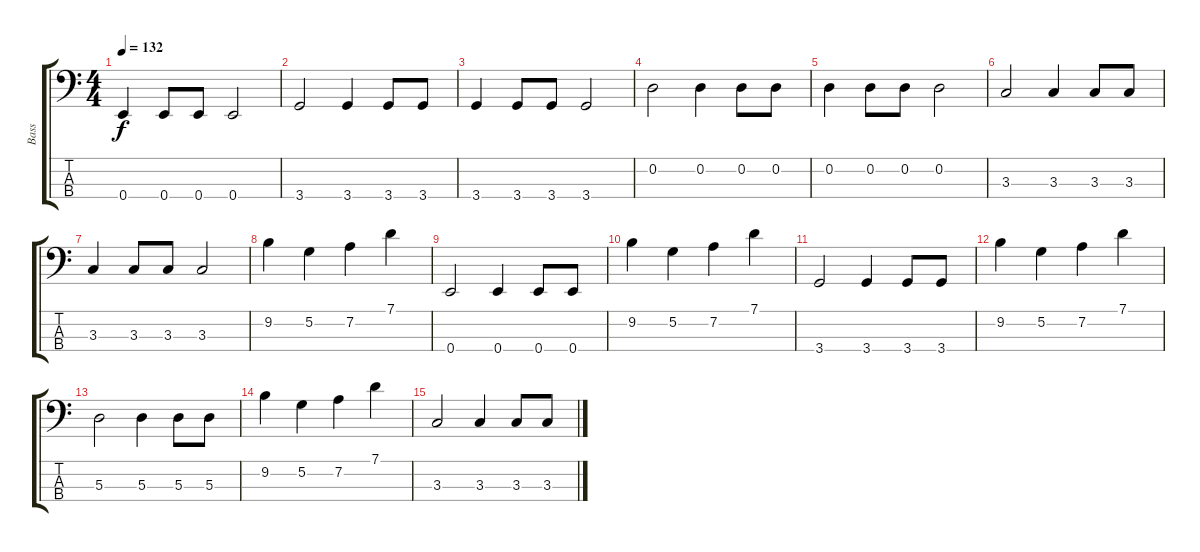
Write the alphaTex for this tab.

\track ("Bass" "Bass") {instrument electricbassfinger}
\staff {score tabs}
\tuning (G2 D2 A1 E1) {hide}
\ts (4 4)
\tempo 132
\clef f4
\ks c
0.4.4{dy f} 0.4.8 0.4.8 0.4.2 |
3.4.2 3.4.4 3.4.8 3.4.8 |
3.4.4 3.4.8 3.4.8 3.4.2 |
0.2.2 0.2.4 0.2.8 0.2.8 |
0.2.4 0.2.8 0.2.8 0.2.2 |
3.3.2 3.3.4 3.3.8 3.3.8 |
3.3.4 3.3.8 3.3.8 3.3.2 |
9.2.4 5.2.4 7.2.4 7.1.4 |
0.4.2 0.4.4 0.4.8 0.4.8 |
9.2.4 5.2.4 7.2.4 7.1.4 |
3.4.2 3.4.4 3.4.8 3.4.8 |
9.2.4 5.2.4 7.2.4 7.1.4 |
5.3.2 5.3.4 5.3.8 5.3.8 |
9.2.4 5.2.4 7.2.4 7.1.4 |
3.3.2 3.3.4 3.3.8 3.3.8
